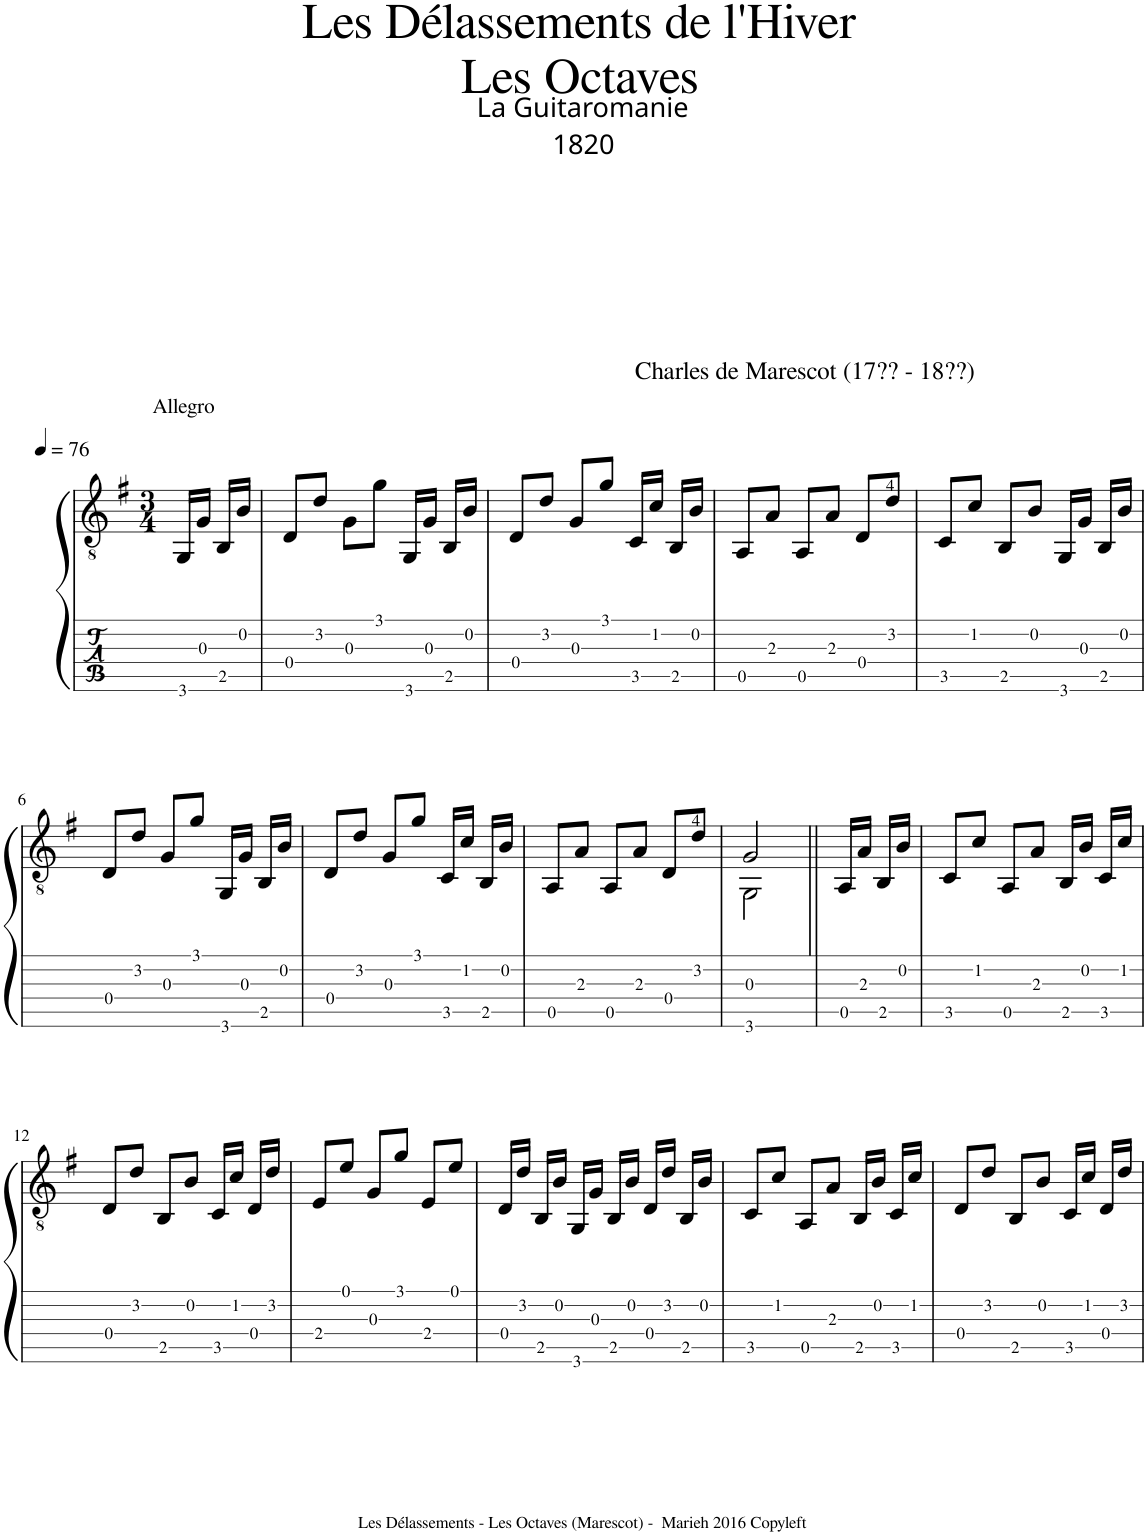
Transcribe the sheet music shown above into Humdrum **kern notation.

**kern	**kern
*part2	*part1
*staff2	*staff1
*I"Guitare classique [Tablature]	*I"Guitare classique
*stria6	*
*	*clefGv2
*k[f#]	*k[f#]
*M3/4	*M3/4
*MM76	*MM76
=1	=1
!	!LO:TX:a:t=Allegro
16GGLL	16GG/LL
16GJ	16G/JJ
16BBL	16BB/LL
16BJJ	16B/JJ
=2	=2
8DL	8D/L
8dJ	8d/J
8GL	8G\L
8gJ	8g\J
16GGLL	16GG/LL
16GJ	16G/JJ
16BBL	16BB/LL
16BJJ	16B/JJ
=3	=3
8DL	8D/L
8dJ	8d/J
8GL	8G/L
8gJ	8g/J
16CLL	16C/LL
16cJ	16c/JJ
16BBL	16BB/LL
16BJJ	16B/JJ
=4	=4
8AAL	8AA/L
8AJ	8A/J
8AAL	8AA/L
8AJ	8A/J
8DL	8D/L
8dJ	8d/J
=5	=5
8CL	8C/L
8cJ	8c/J
8BBL	8BB/L
8BJ	8B/J
16GGLL	16GG/LL
16GJ	16G/JJ
16BBL	16BB/LL
16BJJ	16B/JJ
!!LO:LB:g=z
=6	=6
8DL	8D/L
8dJ	8d/J
8GL	8G/L
8gJ	8g/J
16GGLL	16GG/LL
16GJ	16G/JJ
16BBL	16BB/LL
16BJJ	16B/JJ
=7	=7
8DL	8D/L
8dJ	8d/J
8GL	8G/L
8gJ	8g/J
16CLL	16C/LL
16cJ	16c/JJ
16BBL	16BB/LL
16BJJ	16B/JJ
=8	=8
8AAL	8AA/L
8AJ	8A/J
8AAL	8AA/L
8AJ	8A/J
8DL	8D/L
8dJ	8d/J
=9	=9
*^	*^
2G	2GG	2G/	2GG\
*v	*v	*	*
*	*v	*v
=10||	=10||
16AALL	16AA/LL
16AJ	16A/JJ
16BBL	16BB/LL
16BJJ	16B/JJ
=11	=11
8CL	8C/L
8cJ	8c/J
8AAL	8AA/L
8AJ	8A/J
16BBLL	16BB/LL
16BJ	16B/JJ
16CL	16C/LL
16cJJ	16c/JJ
!!LO:LB:g=z
=12	=12
8DL	8D/L
8dJ	8d/J
8BBL	8BB/L
8BJ	8B/J
16CLL	16C/LL
16cJ	16c/JJ
16DL	16D/LL
16dJJ	16d/JJ
=13	=13
8EL	8E/L
8eJ	8e/J
8GL	8G/L
8gJ	8g/J
8EL	8E/L
8eJ	8e/J
=14	=14
16DLL	16D/LL
16dJ	16d/JJ
16BBL	16BB/LL
16BJJ	16B/JJ
16GGLL	16GG/LL
16GJ	16G/JJ
16BBL	16BB/LL
16BJJ	16B/JJ
16DLL	16D/LL
16dJ	16d/JJ
16BBL	16BB/LL
16BJJ	16B/JJ
=15	=15
8CL	8C/L
8cJ	8c/J
8AAL	8AA/L
8AJ	8A/J
16BBLL	16BB/LL
16BJ	16B/JJ
16CL	16C/LL
16cJJ	16c/JJ
=16	=16
8DL	8D/L
8dJ	8d/J
8BBL	8BB/L
8BJ	8B/J
16CLL	16C/LL
16cJ	16c/JJ
16DL	16D/LL
16dJJ	16d/JJ
=	=
*-	*-
